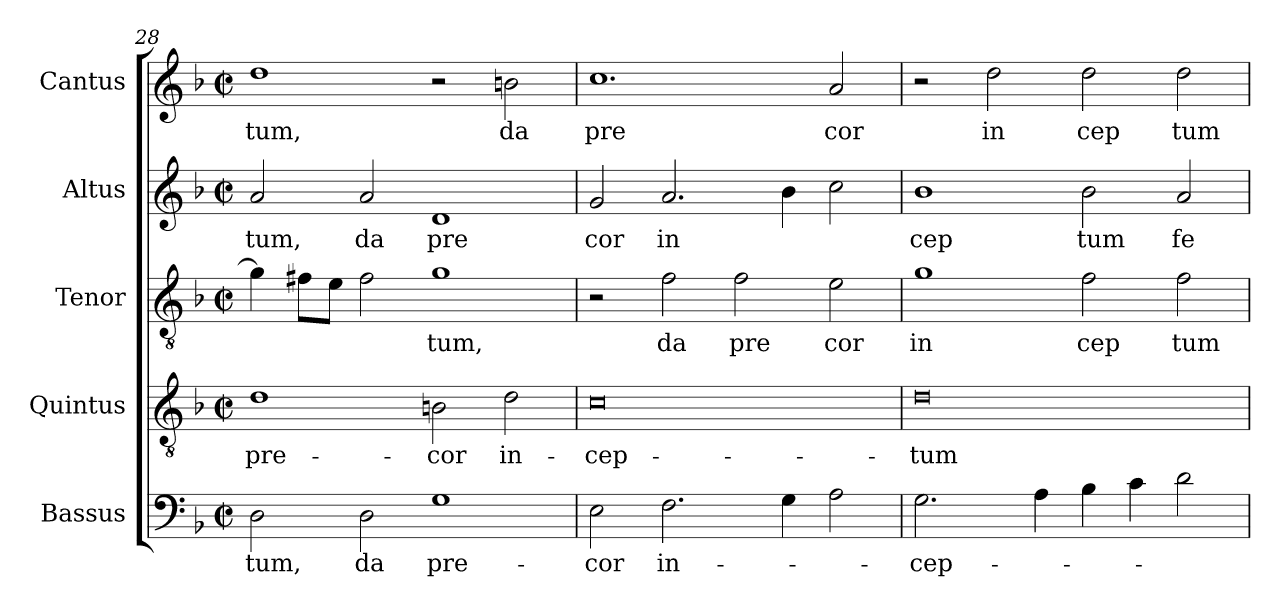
**kern	**text	**kern	**text	**kern	**text	**kern	**text	**kern	**text
*part5	*part5	*part4	*part4	*part3	*part3	*part2	*part2	*part1	*part1
*staff5	*staff5	*staff4	*staff4	*staff3	*staff3	*staff2	*staff2	*staff1	*staff1
*I"Bassus	*	*I"Quintus	*	*I"Tenor	*	*I"Altus	*	*I"Cantus	*
*clefF4	*	*clefGv2	*	*clefGv2	*	*clefG2	*	*clefG2	*
*k[b-]	*	*k[b-]	*	*k[b-]	*	*k[b-]	*	*k[b-]	*
*F:	*	*F:	*	*F:	*	*F:	*	*F:	*
*M2/2	*	*M2/2	*	*M2/2	*	*M2/2	*	*M2/2	*
*met(c|)	*	*met(c|)	*	*met(c|)	*	*met(c|)	*	*met(c|)	*
=28	=28	=28	=28	=28	=28	=28	=28	=28	=28
!	!LO:LY:b:cj	!	!LO:LY:b:cj	!	!	!	!LO:LY:b:cj	!	!LO:LY:b:cj
2D\	-tum,	1d	pre-	4g\]	.	2a/	tum,	1dd	tum,
.	.	.	.	8f#\L	.	.	.	.	.
.	.	.	.	8e\J	.	.	.	.	.
!	!LO:LY:b:cj	!	!	!	!	!	!LO:LY:b:cj	!	!
2D\	da	.	.	2f#\	.	2a/	da	.	.
!	!LO:LY:b:cj	!	!LO:LY:b:cj	!	!LO:LY:b:cj	!	!LO:LY:b:cj	!	!
1G	pre-	2Bn\	-cor	1g	tum,	1d	pre	2r	.
!	!	!	!LO:LY:b:cj	!	!	!	!	!	!LO:LY:b:cj
.	.	2d\	in-	.	.	.	.	2bn\	da
=29	=29	=29	=29	=29	=29	=29	=29	=29	=29
!	!LO:LY:b:cj	!	!LO:LY:b:cj	!	!	!	!LO:LY:b:cj	!	!LO:LY:b:cj
2E\	-cor	0c	-cep-	2r	.	2g/	cor	1.cc	pre
!	!LO:LY:b:cj	!	!	!	!LO:LY:b:cj	!	!LO:LY:b:cj	!	!
2.F\	in-	.	.	2f\	da	2.a/	in	.	.
!	!	!	!	!	!LO:LY:b:cj	!	!	!	!
.	.	.	.	2f\	pre	.	.	.	.
4G\	.	.	.	.	.	4b-\	.	.	.
!	!	!	!	!	!LO:LY:b:cj	!	!	!	!LO:LY:b:cj
2A\	.	.	.	2e\	cor	2cc\	.	2a/	cor
=30	=30	=30	=30	=30	=30	=30	=30	=30	=30
!	!LO:LY:b	!	!LO:LY:b:cj	!	!LO:LY:b:cj	!	!LO:LY:b:cj	!	!
2.G\	-cep-	0d	-tum	1g	in	1b-	cep	2r	.
!	!	!	!	!	!	!	!	!	!LO:LY:b:cj
.	.	.	.	.	.	.	.	2dd\	in
4A\	.	.	.	.	.	.	.	.	.
!	!	!	!	!	!LO:LY:b:cj	!	!LO:LY:b:cj	!	!LO:LY:b:cj
4B-\	.	.	.	2f\	cep	2b-\	tum	2dd\	cep
4c\	.	.	.	.	.	.	.	.	.
!	!	!	!	!	!LO:LY:b:cj	!	!LO:LY:b:cj	!	!LO:LY:b:cj
2d\	.	.	.	2f\	tum	2a/	fe	2dd\	tum
=	=	=	=	=	=	=	=	=	=
*-	*-	*-	*-	*-	*-	*-	*-	*-	*-
